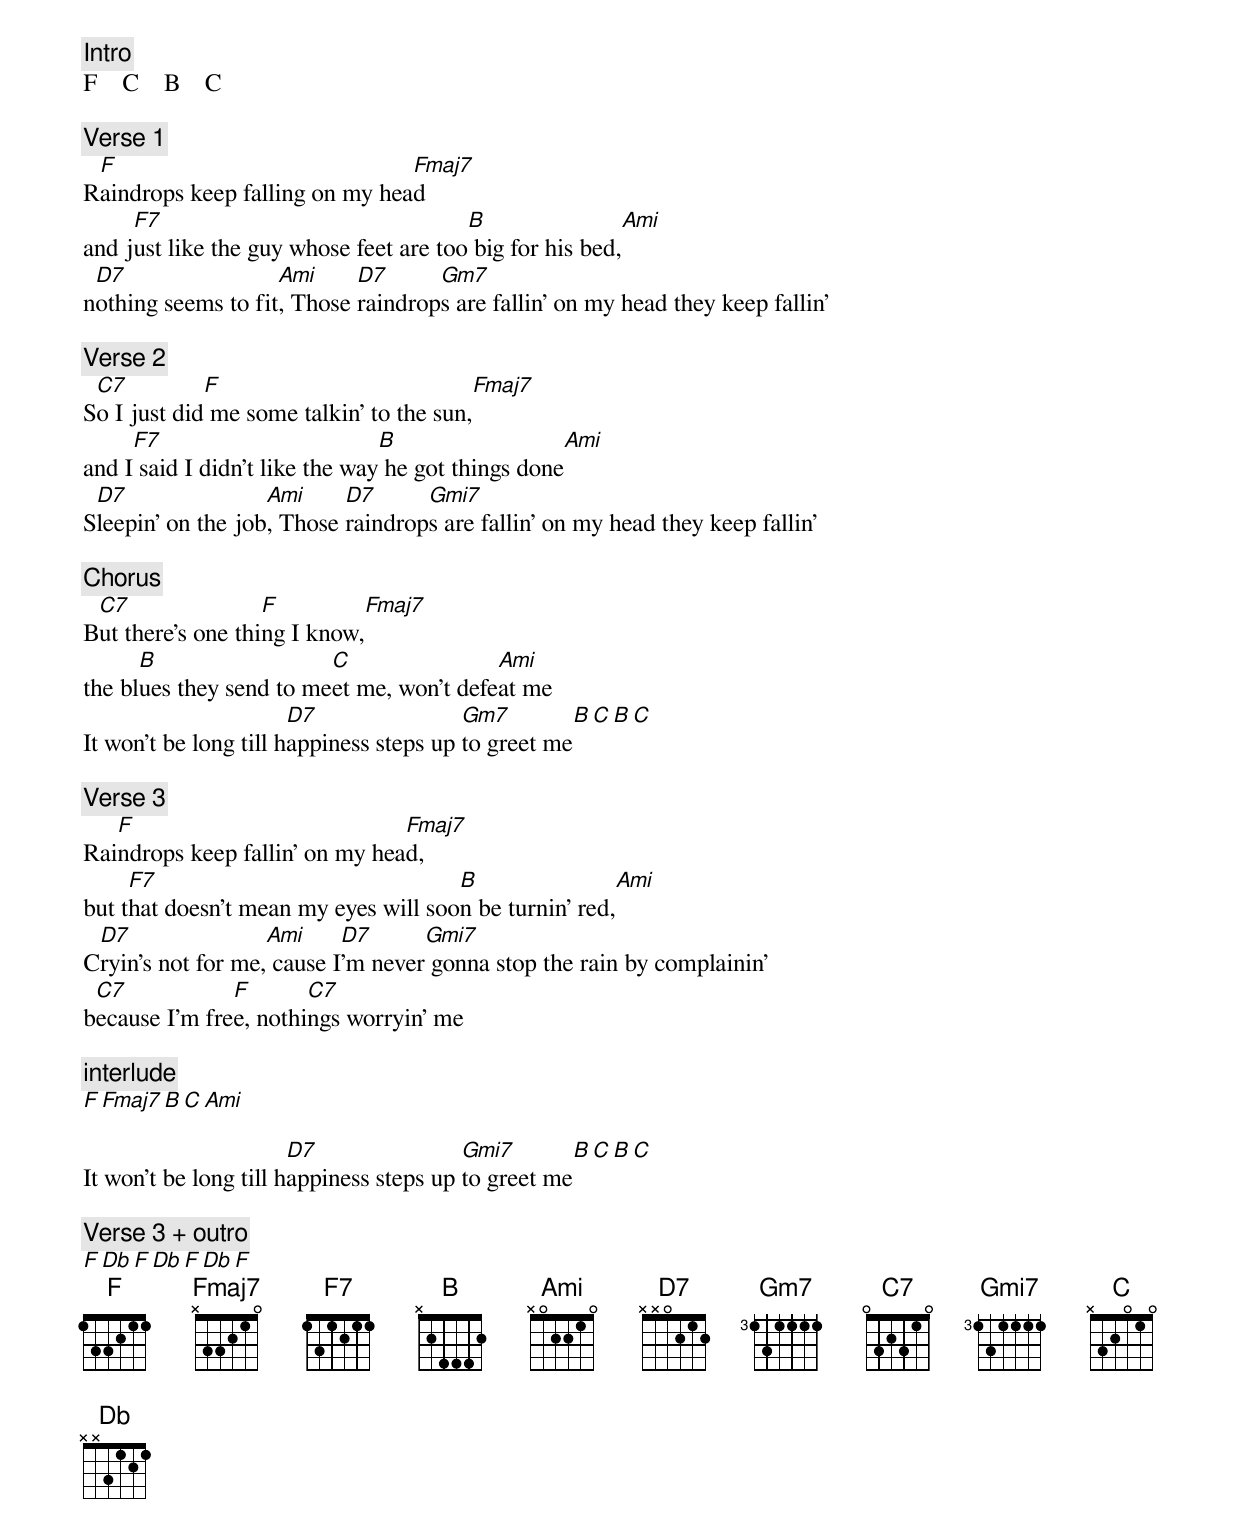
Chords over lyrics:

[Intro]
F    C    B    C

[Verse 1]
 F                              Fmaj7
Raindrops keep falling on my head
     F7                                 B                 Ami
and just like the guy whose feet are too big for his bed,
 D7                 Ami     D7      Gm7
nothing seems to fit, Those raindrops are fallin' on my head they keep fallin'

[Verse 2]
 C7          F                            Fmaj7
So I just did me some talkin' to the sun,
     F7                         B                   Ami
and I said I didn't like the way he got things done
 D7                Ami     D7      Gmi7
Sleepin' on the job, Those raindrops are fallin' on my head they keep fallin'

[Chorus]
 C7                F         Fmaj7
But there's one thing I know,
      B                  C                Ami
the blues they send to meet me, won't defeat me
                       D7                Gm7             B    C    B    C
It won't be long till happiness steps up to greet me

[Verse 3]
   F                            Fmaj7
Raindrops keep fallin' on my head,
     F7                               B                 Ami
but that doesn't mean my eyes will soon be turnin' red,
 D7                Ami     D7      Gmi7
Cryin's not for me, cause I'm never gonna stop the rain by complainin'
 C7            F       C7
because I'm free, nothings worryin' me

[interlude]
F  Fmaj7  B  C  Ami

                       D7                Gmi7             B    C    B    C
It won't be long till happiness steps up to greet me

[Verse 3] + outro
F Db F Db F Db F
